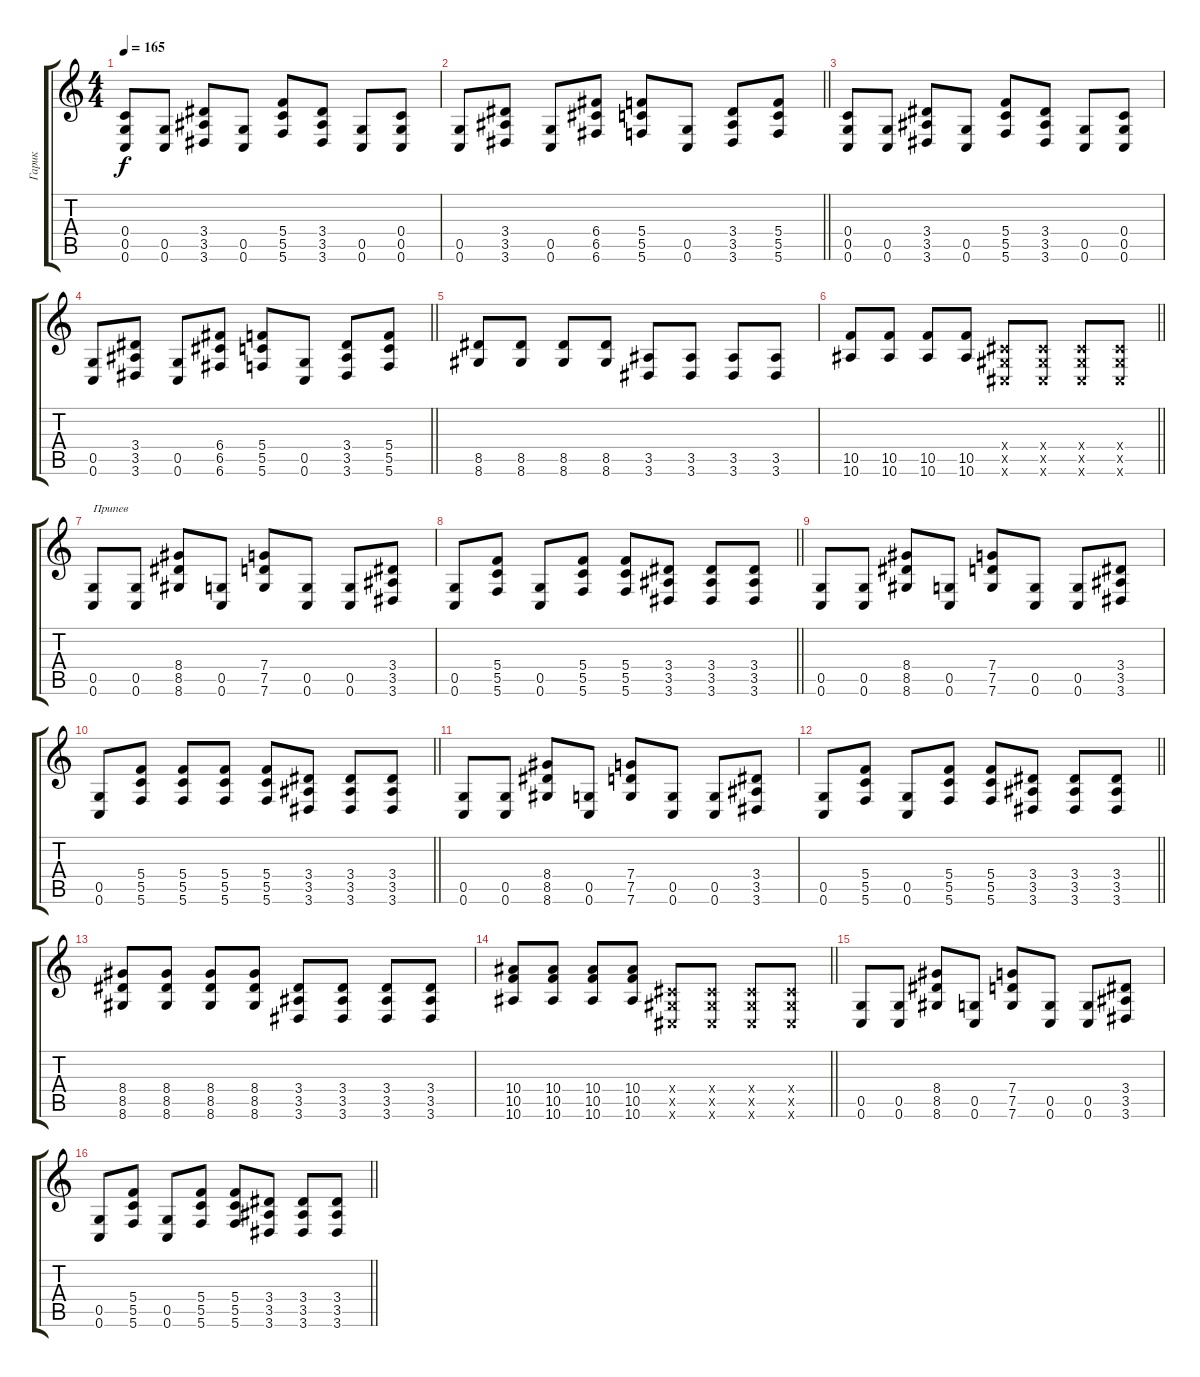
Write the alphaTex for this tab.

\track ("Гарик" "Гарик") {instrument distortionguitar}
\staff {score tabs}
\tuning (D4 A3 F3 C3 G2 C2) {hide}
\ts (4 4)
\tempo 165
\clef g2
\ks c
(0.4 0.5 0.6).8{dy f} (0.5 0.6).8 (3.4 3.5 3.6).8 (0.5 0.6).8 (5.4 5.5 5.6).8 (3.4 3.5 3.6).8 (0.5 0.6).8 (0.4 0.5 0.6).8 |
\barLineRight lightlight
(0.5 0.6).8 (3.4 3.5 3.6).8 (0.5 0.6).8 (6.4 6.5 6.6).8 (5.4 5.5 5.6).8 (0.5 0.6).8 (3.4 3.5 3.6).8 (5.4 5.5 5.6).8 |
(0.4 0.5 0.6).8 (0.5 0.6).8 (3.4 3.5 3.6).8 (0.5 0.6).8 (5.4 5.5 5.6).8 (3.4 3.5 3.6).8 (0.5 0.6).8 (0.4 0.5 0.6).8 |
\barLineRight lightlight
(0.5 0.6).8 (3.4 3.5 3.6).8 (0.5 0.6).8 (6.4 6.5 6.6).8 (5.4 5.5 5.6).8 (0.5 0.6).8 (3.4 3.5 3.6).8 (5.4 5.5 5.6).8 |
(8.5 8.6).8 (8.5 8.6).8 (8.5 8.6).8 (8.5 8.6).8 (3.5 3.6).8 (3.5 3.6).8 (3.5 3.6).8 (3.5 3.6).8 |
\barLineRight lightlight
(10.5 10.6).8 (10.5 10.6).8 (10.5 10.6).8 (10.5 10.6).8 (1.4{x} 1.5{x} 1.6{x}).8 (1.4{x} 1.5{x} 1.6{x}).8 (1.4{x} 1.5{x} 1.6{x}).8 (1.4{x} 1.5{x} 1.6{x}).8 |
(0.5 0.6).8{txt "Припев"} (0.5 0.6).8 (8.4 8.5 8.6).8 (0.5 0.6).8 (7.4 7.5 7.6).8 (0.5 0.6).8 (0.5 0.6).8 (3.4 3.5 3.6).8 |
\barLineRight lightlight
(0.5 0.6).8 (5.4 5.5 5.6).8 (0.5 0.6).8 (5.4 5.5 5.6).8 (5.4 5.5 5.6).8 (3.4 3.5 3.6).8 (3.4 3.5 3.6).8 (3.4 3.5 3.6).8 |
(0.5 0.6).8 (0.5 0.6).8 (8.4 8.5 8.6).8 (0.5 0.6).8 (7.4 7.5 7.6).8 (0.5 0.6).8 (0.5 0.6).8 (3.4 3.5 3.6).8 |
\barLineRight lightlight
(0.5 0.6).8 (5.4 5.5 5.6).8 (5.4 5.5 5.6).8 (5.4 5.5 5.6).8 (5.4 5.5 5.6).8 (3.4 3.5 3.6).8 (3.4 3.5 3.6).8 (3.4 3.5 3.6).8 |
(0.5 0.6).8 (0.5 0.6).8 (8.4 8.5 8.6).8 (0.5 0.6).8 (7.4 7.5 7.6).8 (0.5 0.6).8 (0.5 0.6).8 (3.4 3.5 3.6).8 |
\barLineRight lightlight
(0.5 0.6).8 (5.4 5.5 5.6).8 (0.5 0.6).8 (5.4 5.5 5.6).8 (5.4 5.5 5.6).8 (3.4 3.5 3.6).8 (3.4 3.5 3.6).8 (3.4 3.5 3.6).8 |
(8.4 8.5 8.6).8 (8.4 8.5 8.6).8 (8.4 8.5 8.6).8 (8.4 8.5 8.6).8 (3.4 3.5 3.6).8 (3.4 3.5 3.6).8 (3.4 3.5 3.6).8 (3.4 3.5 3.6).8 |
\barLineRight lightlight
(10.4 10.5 10.6).8 (10.4 10.5 10.6).8 (10.4 10.5 10.6).8 (10.4 10.5 10.6).8 (1.4{x} 1.5{x} 1.6{x}).8 (1.4{x} 1.5{x} 1.6{x}).8 (1.4{x} 1.5{x} 1.6{x}).8 (1.4{x} 1.5{x} 1.6{x}).8 |
(0.5 0.6).8 (0.5 0.6).8 (8.4 8.5 8.6).8 (0.5 0.6).8 (7.4 7.5 7.6).8 (0.5 0.6).8 (0.5 0.6).8 (3.4 3.5 3.6).8 |
\barLineRight lightlight
(0.5 0.6).8 (5.4 5.5 5.6).8 (0.5 0.6).8 (5.4 5.5 5.6).8 (5.4 5.5 5.6).8 (3.4 3.5 3.6).8 (3.4 3.5 3.6).8 (3.4 3.5 3.6).8
